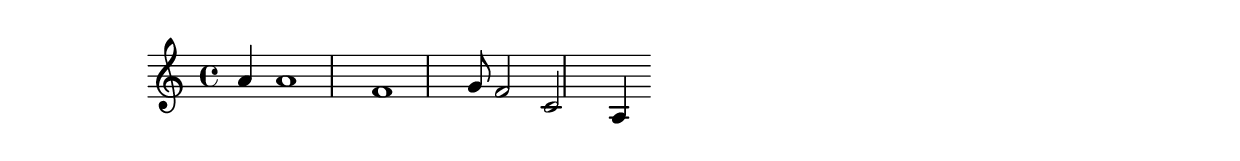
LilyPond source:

%{
Welcome to LilyPond
===================

Congratulations, LilyPond has been installed successfully.

Now to take it for the first test run.

  1. Save this file

  2. Select

       Compile > Typeset file

  from the menu.

  The file is processed, and

  3.  The PDF viewer will pop up. Click one of the noteheads.


That's it.  For more information, visit http://lilypond.org .

%}

\version "2.20.0"  % necessary for upgrading to future LilyPond versions.

\relative {
a'4 a1 f1 g8 f2 c2 a4 
}
